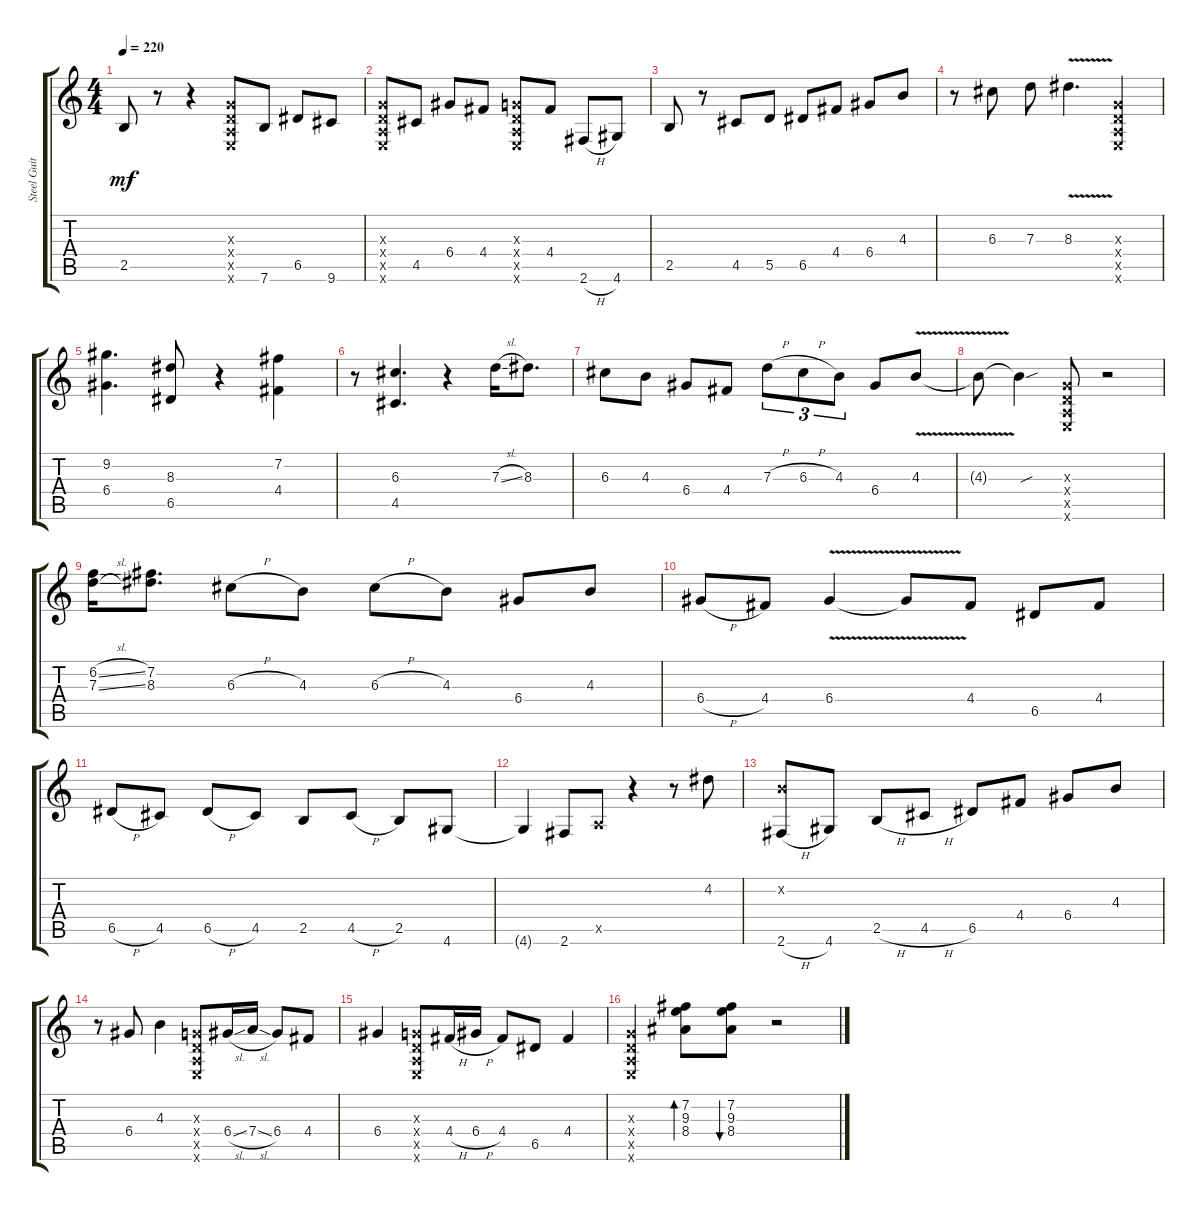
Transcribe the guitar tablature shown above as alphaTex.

\track ("Steel Guitar" "Steel Guit") {instrument acousticguitarsteel}
\staff {score tabs}
\tuning (E4 B3 G3 D3 A2 E2) {hide}
\ts (4 4)
\tempo 220
\clef g2
\ks c
2.5.8{dy mf} r.8 r.4 (0.3{x} 0.4{x} 0.5{x} 0.6{x}).8 7.6.8 6.5.8 9.6.8 |
(0.3{x} 0.4{x} 0.5{x} 0.6{x}).8 4.5.8 6.4.8 4.4.8 (0.3{x} 0.4{x} 0.5{x} 0.6{x}).8 4.4.8 2.6{h}.8 4.6.8 |
2.5.8 r.8 4.5.8 5.5.8 6.5.8 4.4.8 6.4.8 4.3.8 |
r.8 6.3.8 7.3.8 8.3{v}.4{d} (0.3{x} 0.4{x} 0.5{x} 0.6{x}).4 |
(9.2 6.4).4{d} (8.3 6.5).8 r.4 (7.2 4.4).4 |
r.8 (6.3 4.5).4{d} r.4 7.3{sl}.16 8.3.8{d} |
6.3.8 4.3.8 6.4.8 4.4.8 7.3{h}.8{tu (3 2)} 6.3{h}.8{tu (3 2)} 4.3.8{tu (3 2)} 6.4.8 4.3{v}.8 |
4.3{t}.8 4.3{sou t}.4 (0.3{x} 0.4{x} 0.5{x} 0.6{x}).8 r.2 |
(6.2{sl} 7.3{sl}).16 (7.2 8.3).8{d} 6.3{h}.8 4.3.8 6.3{h}.8 4.3.8 6.4.8 4.3.8 |
6.4{h}.8 4.4.8 6.4{v}.4 6.4{t}.8 4.4.8 6.5.8 4.4.8 |
6.5{h}.8 4.5.8 6.5{h}.8 4.5.8 2.5.8 4.5{h}.8 2.5.8 4.6.8 |
4.6{t}.4 2.6.8 0.5{x}.8 r.4 r.8 4.2.8 |
(0.2{x} 2.6{h}).8 4.6.8 2.5{h}.8 4.5{h}.8 6.5.8 4.4.8 6.4.8 4.3.8 |
r.8 6.4.8 4.3.4 (0.3{x} 0.4{x} 0.5{x} 0.6{x}).8 6.4{sl}.16 7.4{sl}.16 6.4.8 4.4.8 |
6.4.4 (0.3{x} 0.4{x} 0.5{x} 0.6{x}).8 4.4{h}.16 6.4{h}.16 4.4.8 6.5.8 4.4.4 |
(0.3{x} 0.4{x} 0.5{x} 0.6{x}).4 (7.2 9.3 8.4).8{bd 60} (7.2 9.3 8.4).8{bu 60} r.2
